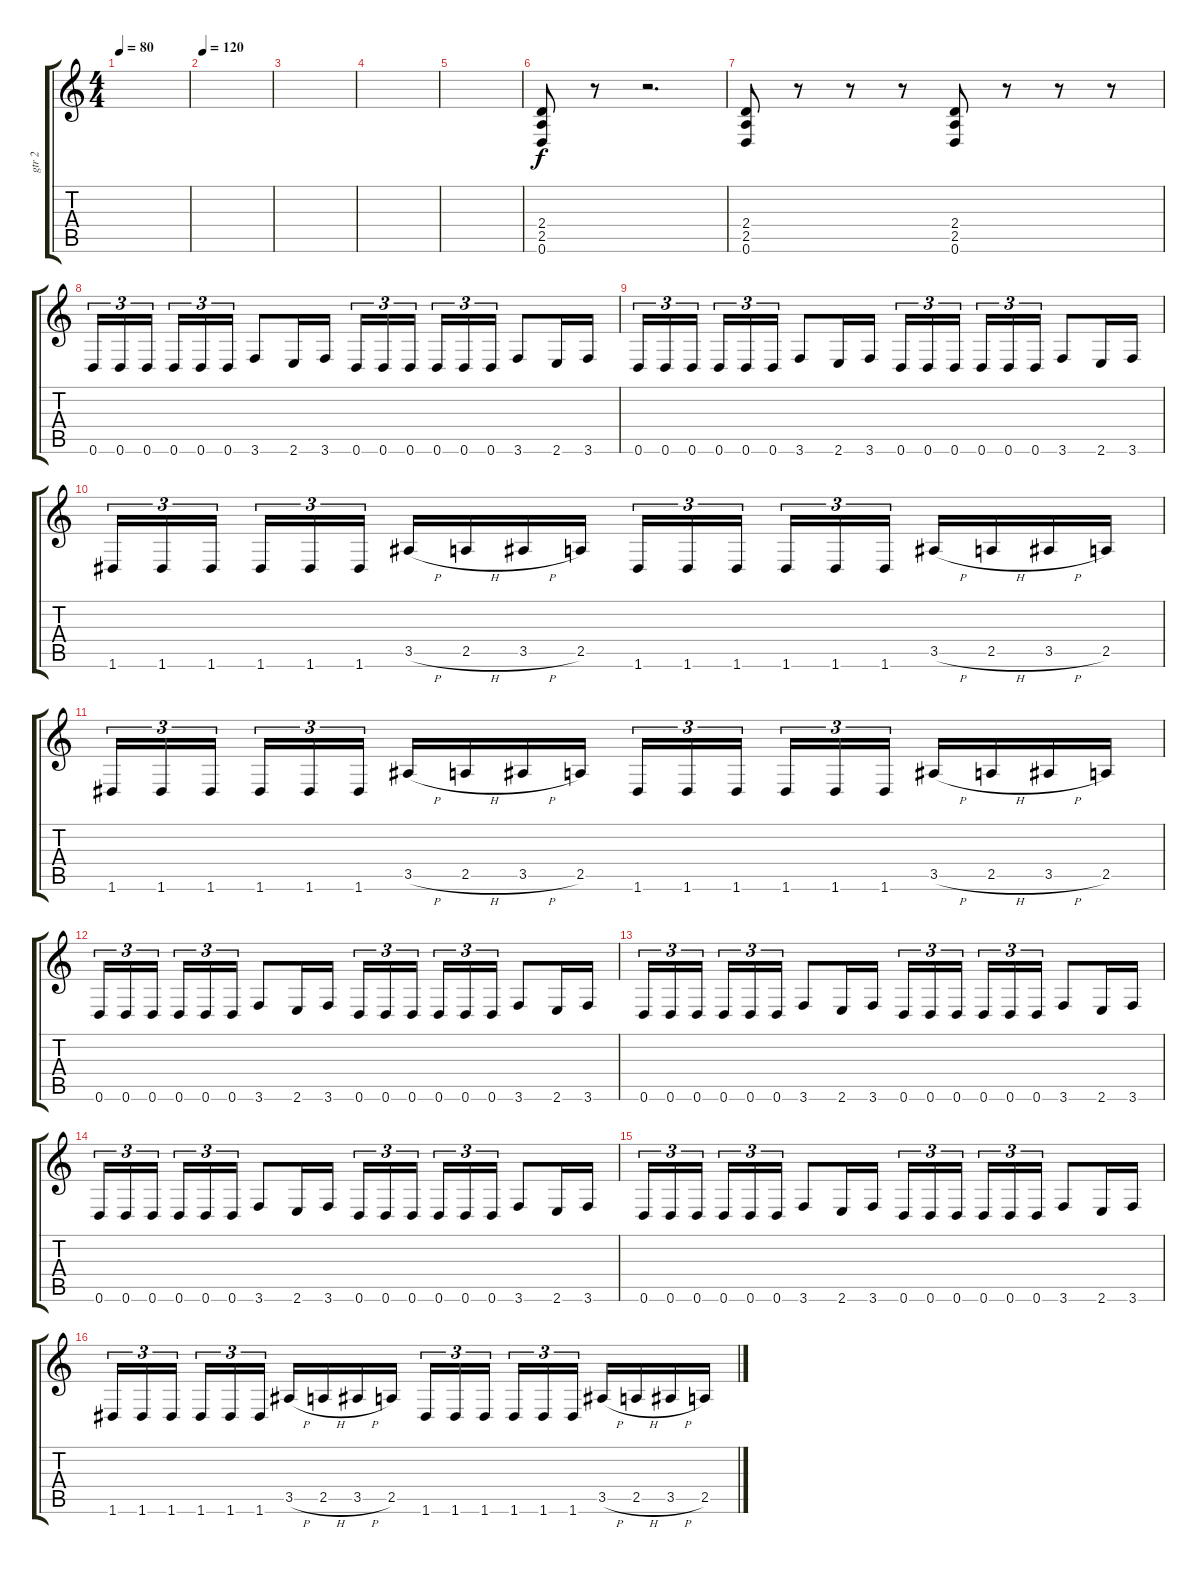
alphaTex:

\track ("gtr 2" "gtr 2") {instrument distortionguitar}
\staff {score tabs}
\tuning (D4 A3 F3 C3 G2 D2) {hide}
\ts (4 4)
\tempo 80
\clef g2
\ks c
|
\tempo 120
|
|
|
|
(2.4 2.5 0.6).8 r.8 r.2{d} |
(2.4 2.5 0.6).8 r.8 r.8 r.8 (2.4 2.5 0.6).8 r.8 r.8 r.8 |
0.6.16{tu (3 2)} 0.6.16{tu (3 2)} 0.6.16{tu (3 2)} 0.6.16{tu (3 2)} 0.6.16{tu (3 2)} 0.6.16{tu (3 2)} 3.6.8 2.6.16 3.6.16 0.6.16{tu (3 2)} 0.6.16{tu (3 2)} 0.6.16{tu (3 2)} 0.6.16{tu (3 2)} 0.6.16{tu (3 2)} 0.6.16{tu (3 2)} 3.6.8 2.6.16 3.6.16 |
0.6.16{tu (3 2)} 0.6.16{tu (3 2)} 0.6.16{tu (3 2)} 0.6.16{tu (3 2)} 0.6.16{tu (3 2)} 0.6.16{tu (3 2)} 3.6.8 2.6.16 3.6.16 0.6.16{tu (3 2)} 0.6.16{tu (3 2)} 0.6.16{tu (3 2)} 0.6.16{tu (3 2)} 0.6.16{tu (3 2)} 0.6.16{tu (3 2)} 3.6.8 2.6.16 3.6.16 |
1.6.16{tu (3 2)} 1.6.16{tu (3 2)} 1.6.16{tu (3 2)} 1.6.16{tu (3 2)} 1.6.16{tu (3 2)} 1.6.16{tu (3 2)} 3.5{h}.16 2.5{h}.16 3.5{h}.16 2.5.16 1.6.16{tu (3 2)} 1.6.16{tu (3 2)} 1.6.16{tu (3 2)} 1.6.16{tu (3 2)} 1.6.16{tu (3 2)} 1.6.16{tu (3 2)} 3.5{h}.16 2.5{h}.16 3.5{h}.16 2.5.16 |
1.6.16{tu (3 2)} 1.6.16{tu (3 2)} 1.6.16{tu (3 2)} 1.6.16{tu (3 2)} 1.6.16{tu (3 2)} 1.6.16{tu (3 2)} 3.5{h}.16 2.5{h}.16 3.5{h}.16 2.5.16 1.6.16{tu (3 2)} 1.6.16{tu (3 2)} 1.6.16{tu (3 2)} 1.6.16{tu (3 2)} 1.6.16{tu (3 2)} 1.6.16{tu (3 2)} 3.5{h}.16 2.5{h}.16 3.5{h}.16 2.5.16 |
0.6.16{tu (3 2)} 0.6.16{tu (3 2)} 0.6.16{tu (3 2)} 0.6.16{tu (3 2)} 0.6.16{tu (3 2)} 0.6.16{tu (3 2)} 3.6.8 2.6.16 3.6.16 0.6.16{tu (3 2)} 0.6.16{tu (3 2)} 0.6.16{tu (3 2)} 0.6.16{tu (3 2)} 0.6.16{tu (3 2)} 0.6.16{tu (3 2)} 3.6.8 2.6.16 3.6.16 |
0.6.16{tu (3 2)} 0.6.16{tu (3 2)} 0.6.16{tu (3 2)} 0.6.16{tu (3 2)} 0.6.16{tu (3 2)} 0.6.16{tu (3 2)} 3.6.8 2.6.16 3.6.16 0.6.16{tu (3 2)} 0.6.16{tu (3 2)} 0.6.16{tu (3 2)} 0.6.16{tu (3 2)} 0.6.16{tu (3 2)} 0.6.16{tu (3 2)} 3.6.8 2.6.16 3.6.16 |
0.6.16{tu (3 2)} 0.6.16{tu (3 2)} 0.6.16{tu (3 2)} 0.6.16{tu (3 2)} 0.6.16{tu (3 2)} 0.6.16{tu (3 2)} 3.6.8 2.6.16 3.6.16 0.6.16{tu (3 2)} 0.6.16{tu (3 2)} 0.6.16{tu (3 2)} 0.6.16{tu (3 2)} 0.6.16{tu (3 2)} 0.6.16{tu (3 2)} 3.6.8 2.6.16 3.6.16 |
0.6.16{tu (3 2)} 0.6.16{tu (3 2)} 0.6.16{tu (3 2)} 0.6.16{tu (3 2)} 0.6.16{tu (3 2)} 0.6.16{tu (3 2)} 3.6.8 2.6.16 3.6.16 0.6.16{tu (3 2)} 0.6.16{tu (3 2)} 0.6.16{tu (3 2)} 0.6.16{tu (3 2)} 0.6.16{tu (3 2)} 0.6.16{tu (3 2)} 3.6.8 2.6.16 3.6.16 |
1.6.16{tu (3 2)} 1.6.16{tu (3 2)} 1.6.16{tu (3 2)} 1.6.16{tu (3 2)} 1.6.16{tu (3 2)} 1.6.16{tu (3 2)} 3.5{h}.16 2.5{h}.16 3.5{h}.16 2.5.16 1.6.16{tu (3 2)} 1.6.16{tu (3 2)} 1.6.16{tu (3 2)} 1.6.16{tu (3 2)} 1.6.16{tu (3 2)} 1.6.16{tu (3 2)} 3.5{h}.16 2.5{h}.16 3.5{h}.16 2.5.16
